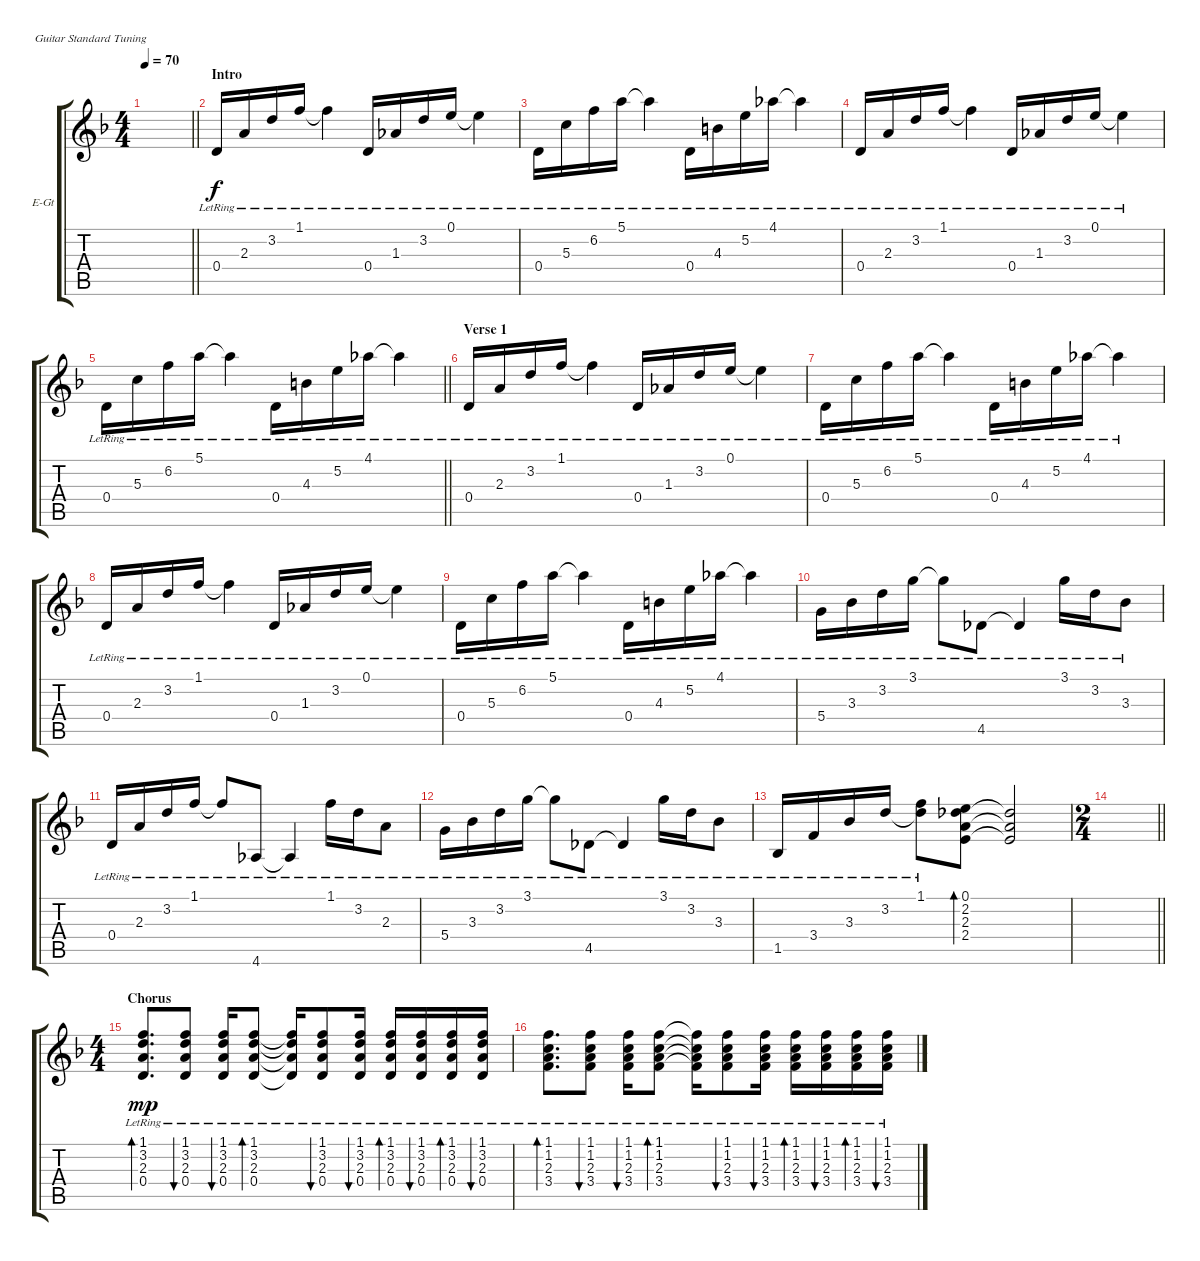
\bracketExtendMode groupsimilarinstruments
\firstSystemTrackNameOrientation horizontal
\otherSystemsTrackNameOrientation horizontal
\track ("Гитара 2" "E-Gt") {instrument electricguitarclean}
\staff {score tabs}
\tuning (E4 B3 G3 D3 A2 E2)
\ts (4 4)
\beaming (8 2 2 2 2)
\tempo 70
\clef g2
\scale
0.300494
\barLineRight lightlight
\ks dminor
|
\section ("" "Intro")
\scale
0.355576 0.4{lr}.16 2.3{lr}.16 3.2{lr}.16 1.1{lr}.16 1.1{lr t}.4 0.4{lr}.16 1.3{lr}.16 3.2{lr}.16 0.1{lr}.16 0.1{lr t}.4 |
\scale
0.34372 0.4{lr}.16 5.3{lr}.16 6.2{lr}.16 5.1{lr}.16 5.1{lr t}.4 0.4{lr}.16 4.3{lr}.16 5.2{lr}.16 4.1{lr}.16 4.1{lr t}.4 |
0.4{lr}.16 2.3{lr}.16 3.2{lr}.16 1.1{lr}.16 1.1{lr t}.4 0.4{lr}.16 1.3{lr}.16 3.2{lr}.16 0.1{lr}.16 0.1{lr t}.4 |
\barLineRight lightlight
0.4{lr}.16 5.3{lr}.16 6.2{lr}.16 5.1{lr}.16 5.1{lr t}.4 0.4{lr}.16 4.3{lr}.16 5.2{lr}.16 4.1{lr}.16 4.1{lr t}.4 |
\section ("" "Verse 1")
0.4{lr}.16 2.3{lr}.16 3.2{lr}.16 1.1{lr}.16 1.1{lr t}.4 0.4{lr}.16 1.3{lr}.16 3.2{lr}.16 0.1{lr}.16 0.1{lr t}.4 |
0.4{lr}.16 5.3{lr}.16 6.2{lr}.16 5.1{lr}.16 5.1{lr t}.4 0.4{lr}.16 4.3{lr}.16 5.2{lr}.16 4.1{lr}.16 4.1{lr t}.4 |
0.4{lr}.16 2.3{lr}.16 3.2{lr}.16 1.1{lr}.16 1.1{lr t}.4 0.4{lr}.16 1.3{lr}.16 3.2{lr}.16 0.1{lr}.16 0.1{lr t}.4 |
0.4{lr}.16 5.3{lr}.16 6.2{lr}.16 5.1{lr}.16 5.1{lr t}.4 0.4{lr}.16 4.3{lr}.16 5.2{lr}.16 4.1{lr}.16 4.1{lr t}.4 |
5.4{lr}.16 3.3{lr}.16 3.2{lr}.16 3.1{lr}.16 3.1{lr t}.8 4.5{lr}.8 4.5{lr t}.4 3.1{lr}.16 3.2{lr}.16 3.3{lr}.8 |
0.4{lr}.16 2.3{lr}.16 3.2{lr}.16 1.1{lr}.16 1.1{lr t}.8 4.6{lr}.8 4.6{lr t}.4 1.1{lr}.16 3.2{lr}.16 2.3{lr}.8 |
\scale
0.247827 5.4{lr}.16 3.3{lr}.16 3.2{lr}.16 3.1{lr}.16 3.1{lr t}.8 4.5{lr}.8 4.5{lr t}.4 3.1{lr}.16 3.2{lr}.16 3.3{lr}.8 |
\scale
0.199923 1.5{lr}.16 3.4{lr}.16 3.3{lr}.16 3.2{lr}.16 (3.2{lr t} 1.1).8 (2.2 2.3 2.4 0.1).8{bd 120} (2.2{t} 2.3{t} 2.4{t}).2 |
\ts (2 4)
\beaming (8 2 2)
\scale
0.0932537
\barLineRight lightlight
|
\ts (4 4)
\beaming (8 2 2 2 2)
\section ("" "Chorus")
\scale
0.458414 (1.1{lr} 3.2{lr} 2.3{lr} 0.4{lr}).8{d bd 60 dy mp} (1.1{lr} 3.2{lr} 2.3{lr} 0.4{lr}).8{bu 60} (1.1{lr} 3.2{lr} 2.3{lr} 0.4{lr}).16{bu 60} (1.1{lr} 3.2{lr} 2.3{lr} 0.4{lr}).8{bd 60} (1.1{lr t} 3.2{lr t} 2.3{lr t} 0.4{lr t}).16 (1.1{lr} 3.2{lr} 2.3{lr} 0.4{lr}).8{bu 60} (1.1{lr} 3.2{lr} 2.3{lr} 0.4{lr}).16{bu 60} (1.1{lr} 3.2{lr} 2.3{lr} 0.4{lr}).16{bd 60} (1.1{lr} 3.2{lr} 2.3{lr} 0.4{lr}).16{bu 60} (1.1{lr} 3.2{lr} 2.3{lr} 0.4{lr}).16{bd 60} (1.1{lr} 3.2{lr} 2.3{lr} 0.4{lr}).16{bu 60} |
(1.1{lr} 1.2{lr} 2.3{lr} 3.4{lr}).8{d bd 60} (1.1{lr} 1.2{lr} 2.3{lr} 3.4{lr}).8{bu 60} (1.1{lr} 1.2{lr} 2.3{lr} 3.4{lr}).16{bu 60} (1.1{lr} 1.2{lr} 2.3{lr} 3.4{lr}).8{bd 60} (1.1{lr t} 1.2{lr t} 2.3{lr t} 3.4{lr t}).16 (1.1{lr} 1.2{lr} 2.3{lr} 3.4{lr}).8{bu 60} (1.1{lr} 1.2{lr} 2.3{lr} 3.4{lr}).16{bu 60} (1.1{lr} 1.2{lr} 2.3{lr} 3.4{lr}).16{bd 60} (1.1{lr} 1.2{lr} 2.3{lr} 3.4{lr}).16{bu 60} (1.1{lr} 1.2{lr} 2.3{lr} 3.4{lr}).16{bd 60} (1.1{lr} 1.2{lr} 2.3{lr} 3.4{lr}).16{bu 60}
